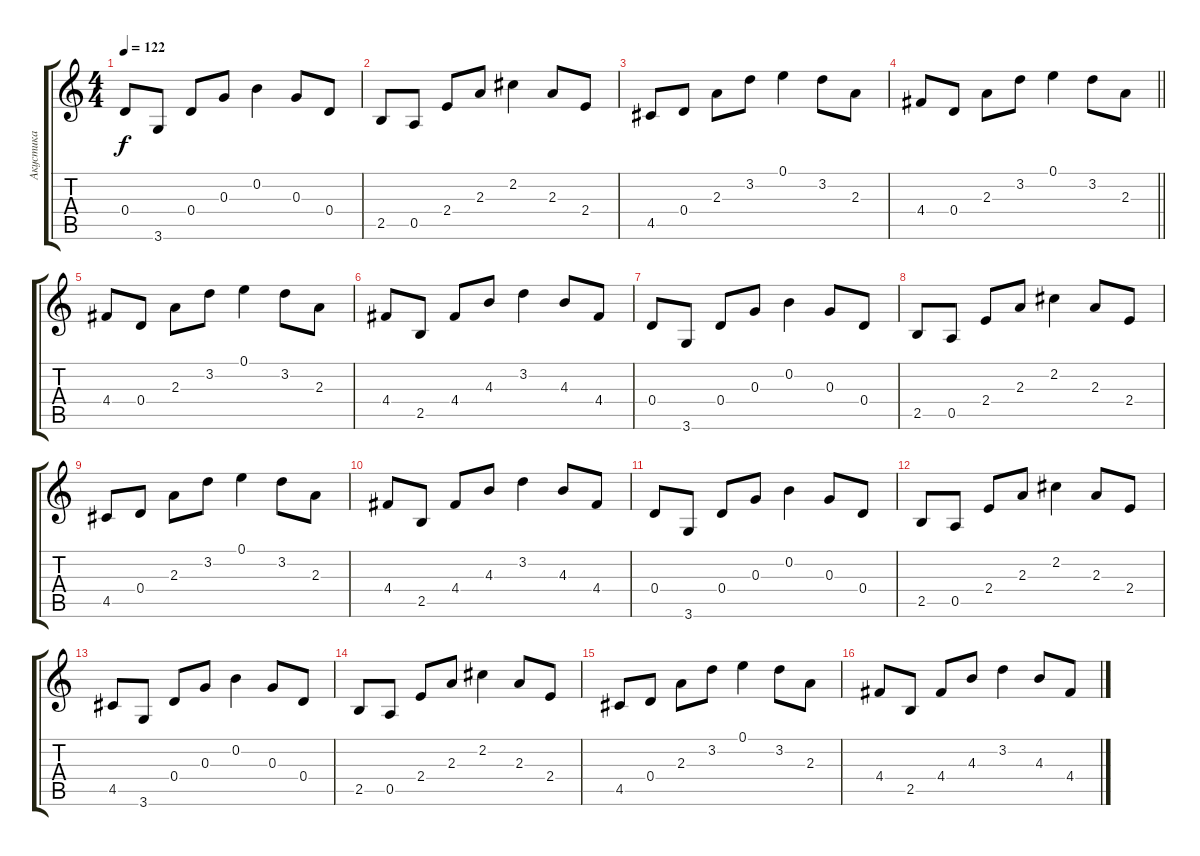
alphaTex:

\track ("Акустика" "Акустика") {instrument acousticguitarnylon}
\staff {score tabs}
\tuning (E4 B3 G3 D3 A2 E2) {hide}
\ts (4 4)
\tempo 122
\clef g2
\ks c
0.4.8{dy f} 3.6.8 0.4.8 0.3.8 0.2.4 0.3.8 0.4.8 |
2.5.8 0.5.8 2.4.8 2.3.8 2.2.4 2.3.8 2.4.8 |
4.5.8 0.4.8 2.3.8 3.2.8 0.1.4 3.2.8 2.3.8 |
\barLineRight lightlight
4.4.8 0.4.8 2.3.8 3.2.8 0.1.4 3.2.8 2.3.8 |
\section ("" "")
4.4.8 0.4.8 2.3.8 3.2.8 0.1.4 3.2.8 2.3.8 |
4.4.8 2.5.8 4.4.8 4.3.8 3.2.4 4.3.8 4.4.8 |
0.4.8 3.6.8 0.4.8 0.3.8 0.2.4 0.3.8 0.4.8 |
2.5.8 0.5.8 2.4.8 2.3.8 2.2.4 2.3.8 2.4.8 |
4.5.8 0.4.8 2.3.8 3.2.8 0.1.4 3.2.8 2.3.8 |
4.4.8 2.5.8 4.4.8 4.3.8 3.2.4 4.3.8 4.4.8 |
0.4.8 3.6.8 0.4.8 0.3.8 0.2.4 0.3.8 0.4.8 |
2.5.8 0.5.8 2.4.8 2.3.8 2.2.4 2.3.8 2.4.8 |
4.5.8 3.6.8 0.4.8 0.3.8 0.2.4 0.3.8 0.4.8 |
2.5.8 0.5.8 2.4.8 2.3.8 2.2.4 2.3.8 2.4.8 |
4.5.8 0.4.8 2.3.8 3.2.8 0.1.4 3.2.8 2.3.8 |
4.4.8 2.5.8 4.4.8 4.3.8 3.2.4 4.3.8 4.4.8
